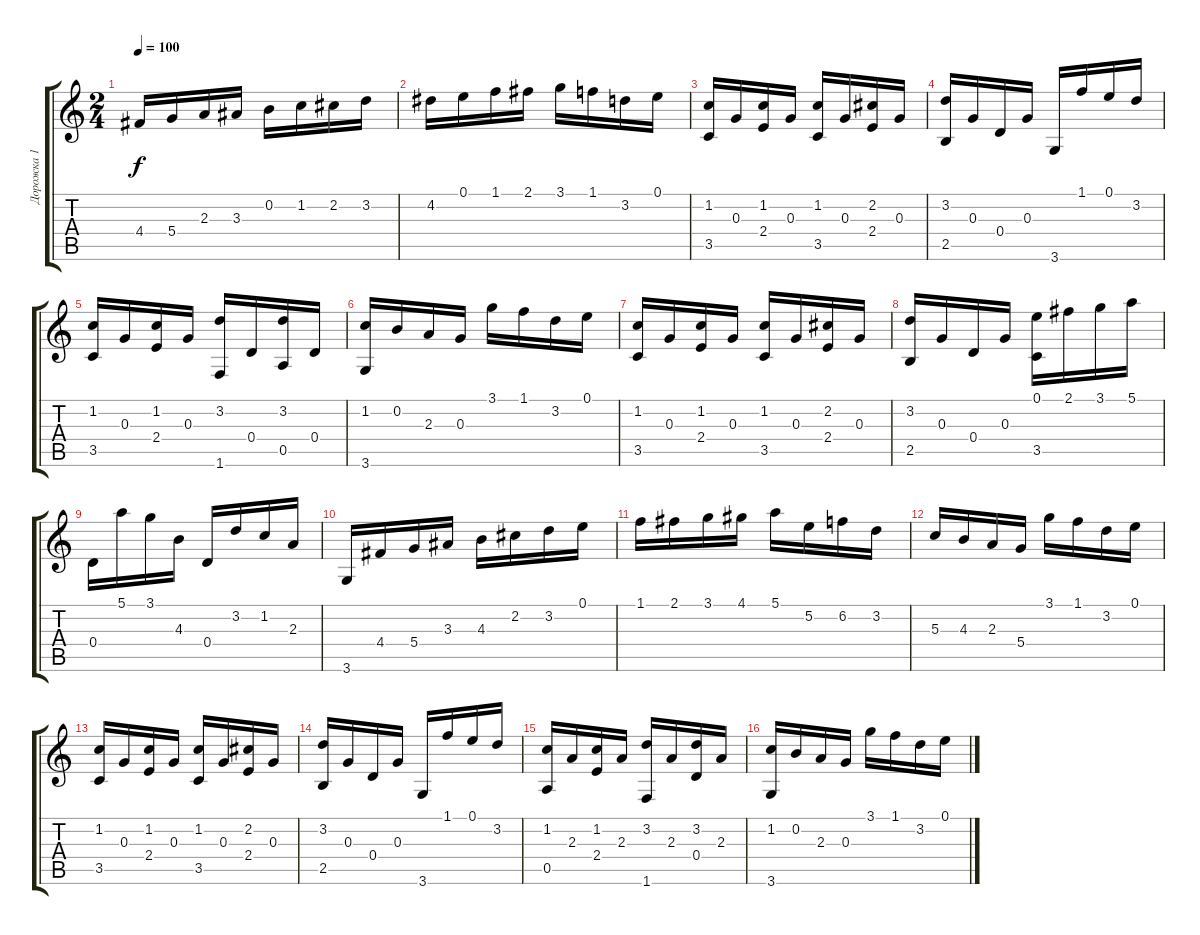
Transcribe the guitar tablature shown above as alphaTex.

\track ("Дорожка 1" "Дорожка 1") {instrument acousticguitarnylon}
\staff {score tabs}
\tuning (E4 B3 G3 D3 A2 E2) {hide}
\ts (2 4)
\tempo 100
\clef g2
\ks c
4.4.16{dy f} 5.4.16 2.3.16 3.3.16 0.2.16 1.2.16 2.2.16 3.2.16 |
4.2.16 0.1.16 1.1.16 2.1.16 3.1.16 1.1.16 3.2.16 0.1.16 |
(1.2 3.5).16 0.3.16 (1.2 2.4).16 0.3.16 (1.2 3.5).16 0.3.16 (2.2 2.4).16 0.3.16 |
(3.2 2.5).16 0.3.16 0.4.16 0.3.16 3.6.16 1.1.16 0.1.16 3.2.16 |
(1.2 3.5).16 0.3.16 (1.2 2.4).16 0.3.16 (3.2 1.6).16 0.4.16 (3.2 0.5).16 0.4.16 |
(1.2 3.6).16 0.2.16 2.3.16 0.3.16 3.1.16 1.1.16 3.2.16 0.1.16 |
(1.2 3.5).16 0.3.16 (1.2 2.4).16 0.3.16 (1.2 3.5).16 0.3.16 (2.2 2.4).16 0.3.16 |
(3.2 2.5).16 0.3.16 0.4.16 0.3.16 (0.1 3.5).16 2.1.16 3.1.16 5.1.16 |
0.4.16 5.1.16 3.1.16 4.3.16 0.4.16 3.2.16 1.2.16 2.3.16 |
3.6.16 4.4.16 5.4.16 3.3.16 4.3.16 2.2.16 3.2.16 0.1.16 |
1.1.16 2.1.16 3.1.16 4.1.16 5.1.16 5.2.16 6.2.16 3.2.16 |
5.3.16 4.3.16 2.3.16 5.4.16 3.1.16 1.1.16 3.2.16 0.1.16 |
(1.2 3.5).16 0.3.16 (1.2 2.4).16 0.3.16 (1.2 3.5).16 0.3.16 (2.2 2.4).16 0.3.16 |
(3.2 2.5).16 0.3.16 0.4.16 0.3.16 3.6.16 1.1.16 0.1.16 3.2.16 |
(1.2 0.5).16 2.3.16 (1.2 2.4).16 2.3.16 (3.2 1.6).16 2.3.16 (3.2 0.4).16 2.3.16 |
(1.2 3.6).16 0.2.16 2.3.16 0.3.16 3.1.16 1.1.16 3.2.16 0.1.16
